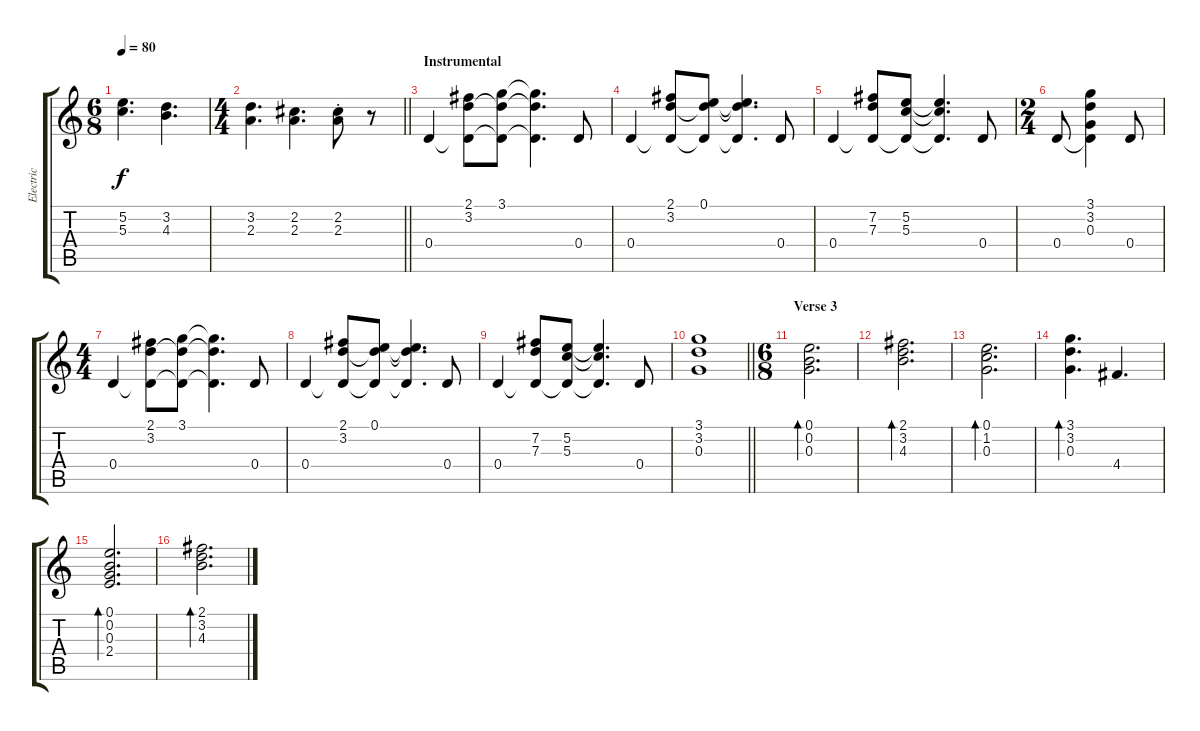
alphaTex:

\track ("Electric" "Electric") {instrument overdrivenguitar}
\staff {score tabs}
\tuning (E4 B3 G3 D3 A2 E2) {hide}
\ts (6 8)
\tempo 80
\clef g2
\ks c
(5.2 5.3).4{d dy f} (3.2 4.3).4{d} |
\ts (4 4)
\barLineRight lightlight
(3.2 2.3).4{d} (2.2 2.3).4{d} (2.2{st} 2.3{st}).8 r.8 |
\section ("" "Instrumental")
0.4.4 (2.1 3.2 0.4{t}).8 (3.1 3.2{t} 0.4{t}).8 (3.1{t} 3.2{t} 0.4{t}).4{d} 0.4.8 |
0.4.4 (2.1 3.2 0.4{t}).8 (0.1 3.2{t} 0.4{t}).8 (0.1{t} 3.2{t} 0.4{t}).4{d} 0.4.8 |
0.4.4 (7.2 7.3 0.4{t}).8 (5.2 5.3 0.4{t}).8 (5.2{t} 5.3{t} 0.4{t}).4{d} 0.4.8 |
\ts (2 4)
0.4.8 (3.1 3.2 0.3 0.4{t}).4 0.4.8 |
\ts (4 4)
0.4.4 (2.1 3.2 0.4{t}).8 (3.1 3.2{t} 0.4{t}).8 (3.1{t} 3.2{t} 0.4{t}).4{d} 0.4.8 |
0.4.4 (2.1 3.2 0.4{t}).8 (0.1 3.2{t} 0.4{t}).8 (0.1{t} 3.2{t} 0.4{t}).4{d} 0.4.8 |
0.4.4 (7.2 7.3 0.4{t}).8 (5.2 5.3 0.4{t}).8 (5.2{t} 5.3{t} 0.4{t}).4{d} 0.4.8 |
\barLineRight lightlight
(3.1 3.2 0.3).1 |
\ts (6 8)
\section ("" "Verse 3")
(0.1 0.2 0.3).2{d bd 120} |
(2.1 3.2 4.3).2{d bd 120} |
(0.1 1.2 0.3).2{d bd 120} |
(3.1 3.2 0.3).4{d bd 120} 4.4.4{d} |
(0.1 0.2 0.3 2.4).2{d bd 120} |
(2.1 3.2 4.3).2{d bd 120}
